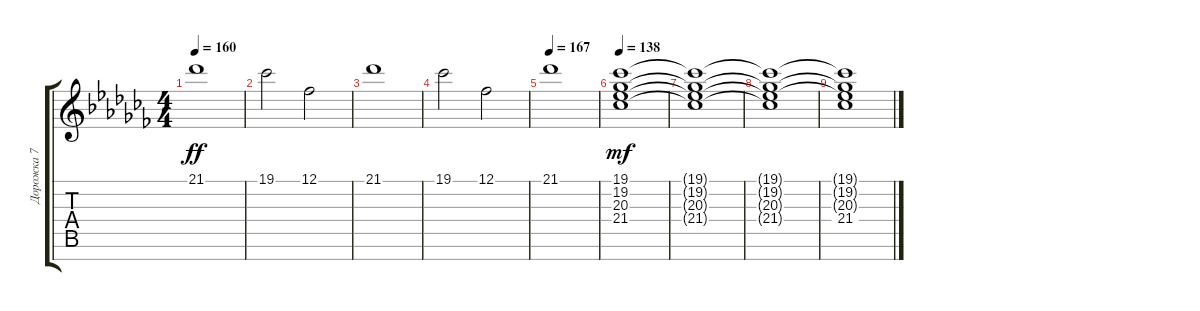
\track ("Дорожка 7" "Дорожка 7") {instrument pad3polysynth}
\staff {score tabs}
\tuning (E4 B3 G3 D3 A2 E2 B1) {hide}
\ts (4 4)
\tempo 160
\clef g2
\ks abminor
21.1.1{dy ff} |
19.1.2 12.1.2 |
21.1.1 |
19.1.2 12.1.2 |
\tempo 167
21.1.1 |
\tempo 138
(19.1 19.2 20.3 21.4).1{dy mf} |
(19.1{t} 19.2{t} 20.3{t} 21.4{t}).1 |
(19.1{t} 19.2{t} 20.3{t} 21.4{t}).1 |
(19.1{t} 19.2{t} 20.3{t} 21.4).1
